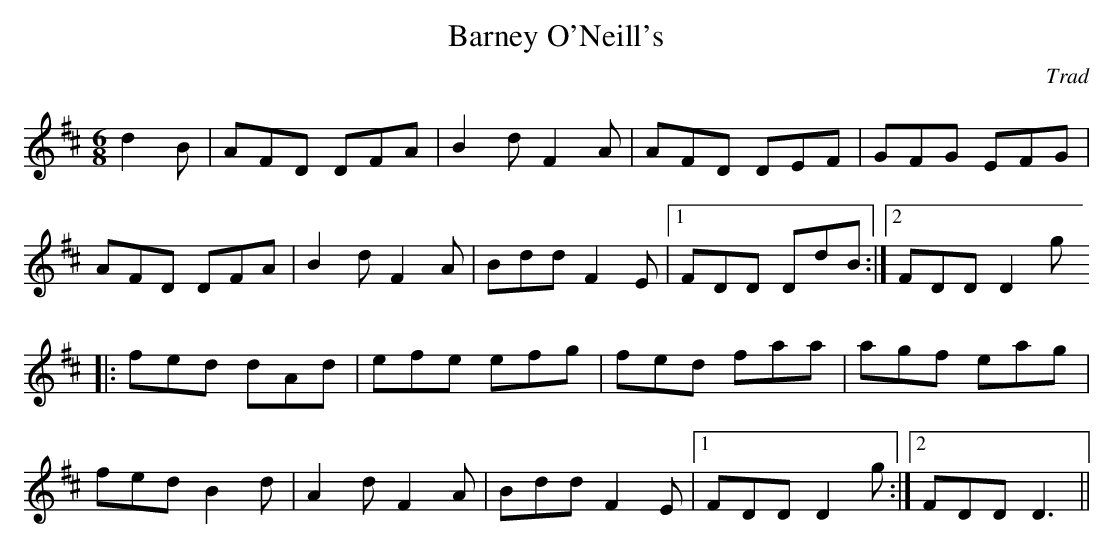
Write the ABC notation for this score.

X:1
T:Barney O'Neill's
C:Trad
M:6/8
L:1/8
K:D
L:1/8
d2B|AFD DFA|B2d F2A|AFD DEF|GFG EFG|!
AFD DFA|B2d F2A|Bdd F2E|1 FDD DdB:|2 FDD D2g !
|:fed dAd|efe efg|fed faa|agf eag|!
fed B2d|A2d F2A|Bdd F2E|1 FDD D2g:|2 FDD D3||!
